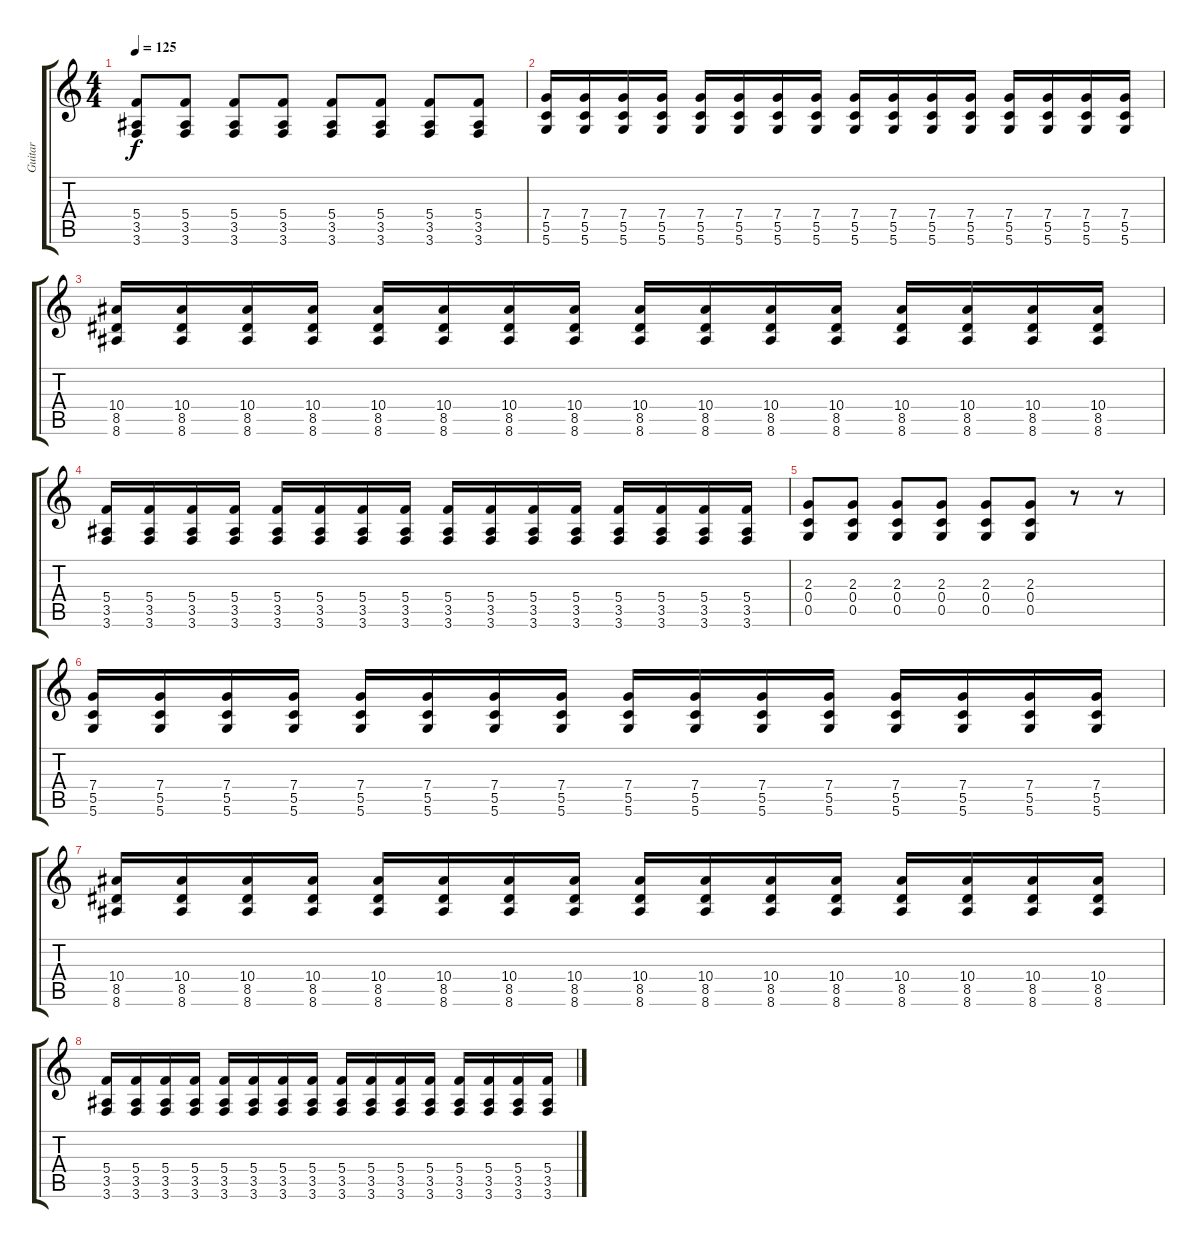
\track ("Guitar" "Guitar") {instrument overdrivenguitar}
\staff {score tabs}
\tuning (D4 A3 F3 C3 G2 D2) {hide}
\ts (4 4)
\tempo 125
\clef g2
\ks c
(5.4 3.5 3.6).8{dy f} (5.4 3.5 3.6).8 (5.4 3.5 3.6).8 (5.4 3.5 3.6).8 (5.4 3.5 3.6).8 (5.4 3.5 3.6).8 (5.4 3.5 3.6).8 (5.4 3.5 3.6).8 |
(7.4 5.5 5.6).16 (7.4 5.5 5.6).16 (7.4 5.5 5.6).16 (7.4 5.5 5.6).16 (7.4 5.5 5.6).16 (7.4 5.5 5.6).16 (7.4 5.5 5.6).16 (7.4 5.5 5.6).16 (7.4 5.5 5.6).16 (7.4 5.5 5.6).16 (7.4 5.5 5.6).16 (7.4 5.5 5.6).16 (7.4 5.5 5.6).16 (7.4 5.5 5.6).16 (7.4 5.5 5.6).16 (7.4 5.5 5.6).16 |
(10.4 8.5 8.6).16 (10.4 8.5 8.6).16 (10.4 8.5 8.6).16 (10.4 8.5 8.6).16 (10.4 8.5 8.6).16 (10.4 8.5 8.6).16 (10.4 8.5 8.6).16 (10.4 8.5 8.6).16 (10.4 8.5 8.6).16 (10.4 8.5 8.6).16 (10.4 8.5 8.6).16 (10.4 8.5 8.6).16 (10.4 8.5 8.6).16 (10.4 8.5 8.6).16 (10.4 8.5 8.6).16 (10.4 8.5 8.6).16 |
(5.4 3.5 3.6).16 (5.4 3.5 3.6).16 (5.4 3.5 3.6).16 (5.4 3.5 3.6).16 (5.4 3.5 3.6).16 (5.4 3.5 3.6).16 (5.4 3.5 3.6).16 (5.4 3.5 3.6).16 (5.4 3.5 3.6).16 (5.4 3.5 3.6).16 (5.4 3.5 3.6).16 (5.4 3.5 3.6).16 (5.4 3.5 3.6).16 (5.4 3.5 3.6).16 (5.4 3.5 3.6).16 (5.4 3.5 3.6).16 |
(2.3 0.4 0.5).8 (2.3 0.4 0.5).8 (2.3 0.4 0.5).8 (2.3 0.4 0.5).8 (2.3 0.4 0.5).8 (2.3 0.4 0.5).8 r.8 r.8 |
(7.4 5.5 5.6).16 (7.4 5.5 5.6).16 (7.4 5.5 5.6).16 (7.4 5.5 5.6).16 (7.4 5.5 5.6).16 (7.4 5.5 5.6).16 (7.4 5.5 5.6).16 (7.4 5.5 5.6).16 (7.4 5.5 5.6).16 (7.4 5.5 5.6).16 (7.4 5.5 5.6).16 (7.4 5.5 5.6).16 (7.4 5.5 5.6).16 (7.4 5.5 5.6).16 (7.4 5.5 5.6).16 (7.4 5.5 5.6).16 |
(10.4 8.5 8.6).16 (10.4 8.5 8.6).16 (10.4 8.5 8.6).16 (10.4 8.5 8.6).16 (10.4 8.5 8.6).16 (10.4 8.5 8.6).16 (10.4 8.5 8.6).16 (10.4 8.5 8.6).16 (10.4 8.5 8.6).16 (10.4 8.5 8.6).16 (10.4 8.5 8.6).16 (10.4 8.5 8.6).16 (10.4 8.5 8.6).16 (10.4 8.5 8.6).16 (10.4 8.5 8.6).16 (10.4 8.5 8.6).16 |
(5.4 3.5 3.6).16 (5.4 3.5 3.6).16 (5.4 3.5 3.6).16 (5.4 3.5 3.6).16 (5.4 3.5 3.6).16 (5.4 3.5 3.6).16 (5.4 3.5 3.6).16 (5.4 3.5 3.6).16 (5.4 3.5 3.6).16 (5.4 3.5 3.6).16 (5.4 3.5 3.6).16 (5.4 3.5 3.6).16 (5.4 3.5 3.6).16 (5.4 3.5 3.6).16 (5.4 3.5 3.6).16 (5.4 3.5 3.6).16
